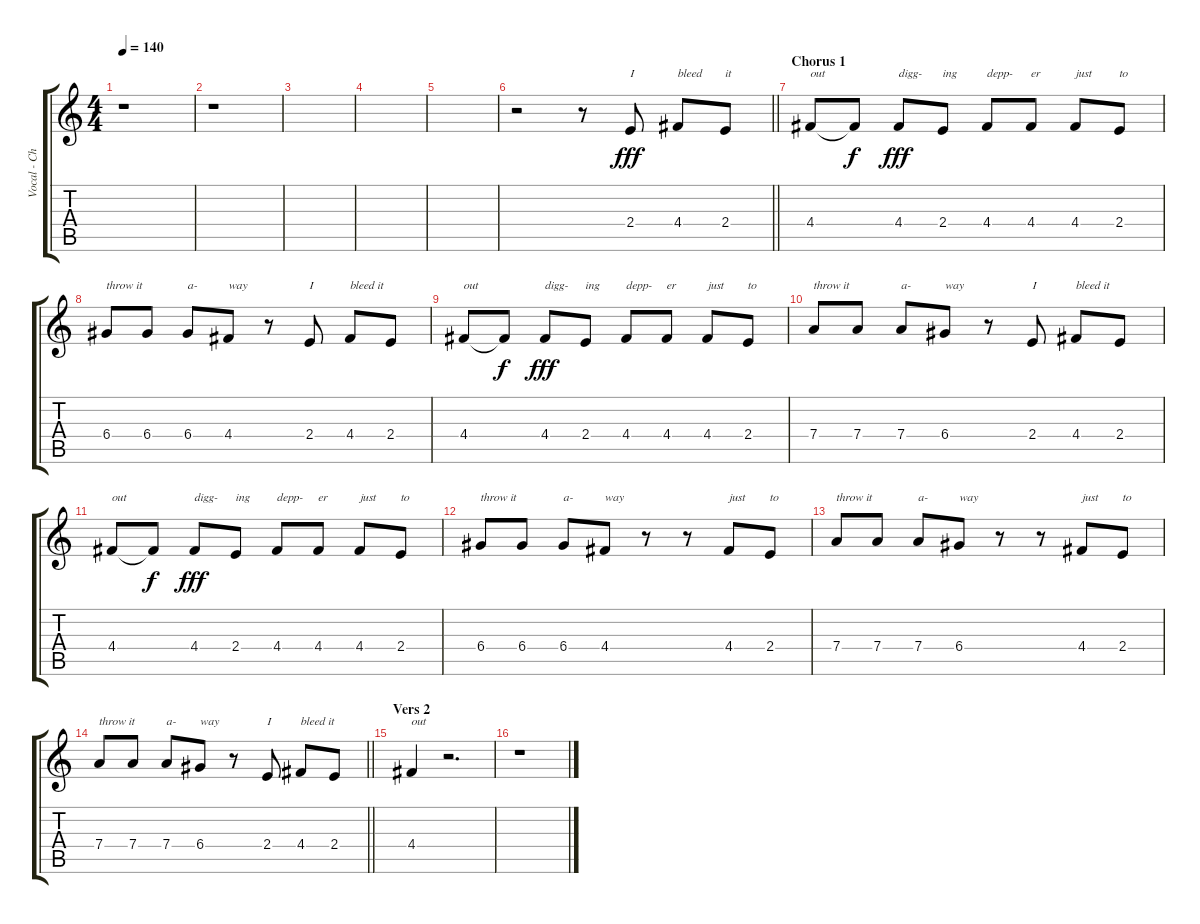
\track ("Vocal - Chester Bennington" "Vocal - Ch") {instrument overdrivenguitar}
\staff {score tabs}
\tuning (E4 B3 G3 D3 A2 E2) {hide}
\ts (4 4)
\tempo 140
\clef g2
\ks c
r.1{dy fff} |
r.1 |
|
|
|
\barLineRight lightlight
r.2 r.8 2.4.8{txt "I"} 4.4.8{txt "bleed"} 2.4.8{txt "it"} |
\section ("" "Chorus 1")
4.4.8{txt "out"} 4.4{t}.8{dy f} 4.4.8{txt "digg-" dy fff} 2.4.8{txt "ing"} 4.4.8{txt "depp-"} 4.4.8{txt "er"} 4.4.8{txt "just"} 2.4.8{txt "to"} |
6.4.8{txt "throw it"} 6.4.8 6.4.8{txt "a-"} 4.4.8{txt "way"} r.8 2.4.8{txt "I"} 4.4.8{txt "bleed it"} 2.4.8 |
4.4.8{txt "out"} 4.4{t}.8{dy f} 4.4.8{txt "digg-" dy fff} 2.4.8{txt "ing"} 4.4.8{txt "depp-"} 4.4.8{txt "er"} 4.4.8{txt "just"} 2.4.8{txt "to"} |
7.4.8{txt "throw it"} 7.4.8 7.4.8{txt "a-"} 6.4.8{txt "way"} r.8 2.4.8{txt "I"} 4.4.8{txt "bleed it"} 2.4.8 |
4.4.8{txt "out"} 4.4{t}.8{dy f} 4.4.8{txt "digg-" dy fff} 2.4.8{txt "ing"} 4.4.8{txt "depp-"} 4.4.8{txt "er"} 4.4.8{txt "just"} 2.4.8{txt "to"} |
6.4.8{txt "throw it"} 6.4.8 6.4.8{txt "a-"} 4.4.8{txt "way"} r.8 r.8 4.4.8{txt "just"} 2.4.8{txt "to"} |
7.4.8{txt "throw it"} 7.4.8 7.4.8{txt "a-"} 6.4.8{txt "way"} r.8 r.8 4.4.8{txt "just"} 2.4.8{txt "to"} |
\barLineRight lightlight
7.4.8{txt "throw it"} 7.4.8 7.4.8{txt "a-"} 6.4.8{txt "way"} r.8 2.4.8{txt "I"} 4.4.8{txt "bleed it"} 2.4.8 |
\section ("" "Vers 2")
4.4.4{txt "out"} r.2{d} |
r.1
